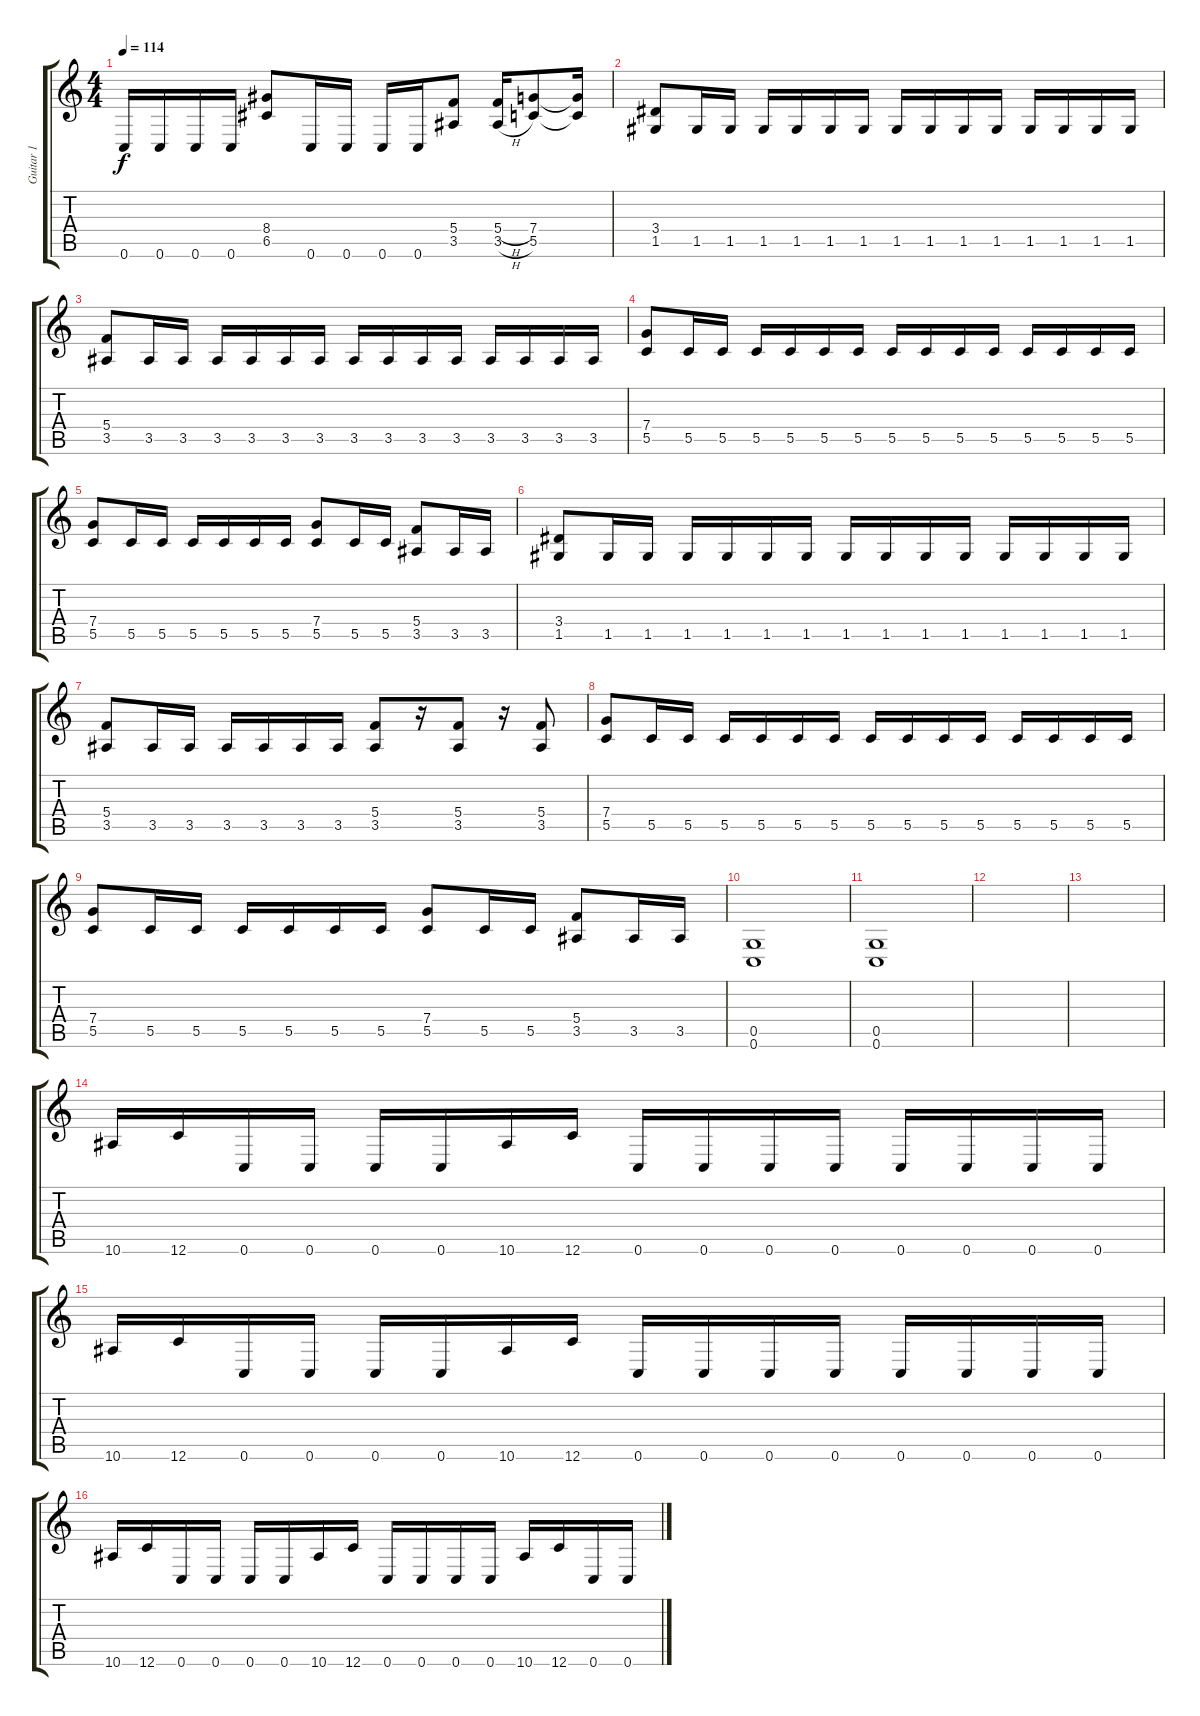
\track ("Guitar 1" "Guitar 1") {instrument distortionguitar}
\staff {score tabs}
\tuning (E4 C4 G3 C3 G2 C2) {hide}
\ts (4 4)
\tempo 114
\clef g2
\ks c
0.6.16{dy f} 0.6.16 0.6.16 0.6.16 (8.4 6.5).8 0.6.16 0.6.16 0.6.16 0.6.16 (5.4 3.5).8 (5.4{h} 3.5{h}).16 (7.4 5.5).8 (7.4{t} 5.5{t}).16 |
(3.4 1.5).8 1.5.16 1.5.16 1.5.16 1.5.16 1.5.16 1.5.16 1.5.16 1.5.16 1.5.16 1.5.16 1.5.16 1.5.16 1.5.16 1.5.16 |
(5.4 3.5).8 3.5.16 3.5.16 3.5.16 3.5.16 3.5.16 3.5.16 3.5.16 3.5.16 3.5.16 3.5.16 3.5.16 3.5.16 3.5.16 3.5.16 |
(7.4 5.5).8 5.5.16 5.5.16 5.5.16 5.5.16 5.5.16 5.5.16 5.5.16 5.5.16 5.5.16 5.5.16 5.5.16 5.5.16 5.5.16 5.5.16 |
(7.4 5.5).8 5.5.16 5.5.16 5.5.16 5.5.16 5.5.16 5.5.16 (7.4 5.5).8 5.5.16 5.5.16 (5.4 3.5).8 3.5.16 3.5.16 |
(3.4 1.5).8 1.5.16 1.5.16 1.5.16 1.5.16 1.5.16 1.5.16 1.5.16 1.5.16 1.5.16 1.5.16 1.5.16 1.5.16 1.5.16 1.5.16 |
(5.4 3.5).8 3.5.16 3.5.16 3.5.16 3.5.16 3.5.16 3.5.16 (5.4 3.5).8 r.16 (5.4 3.5).8 r.16 (5.4 3.5).8 |
(7.4 5.5).8 5.5.16 5.5.16 5.5.16 5.5.16 5.5.16 5.5.16 5.5.16 5.5.16 5.5.16 5.5.16 5.5.16 5.5.16 5.5.16 5.5.16 |
(7.4 5.5).8 5.5.16 5.5.16 5.5.16 5.5.16 5.5.16 5.5.16 (7.4 5.5).8 5.5.16 5.5.16 (5.4 3.5).8 3.5.16 3.5.16 |
(0.5 0.6).1 |
(0.5 0.6).1 |
|
|
10.6.16 12.6.16 0.6.16 0.6.16 0.6.16 0.6.16 10.6.16 12.6.16 0.6.16 0.6.16 0.6.16 0.6.16 0.6.16 0.6.16 0.6.16 0.6.16 |
10.6.16 12.6.16 0.6.16 0.6.16 0.6.16 0.6.16 10.6.16 12.6.16 0.6.16 0.6.16 0.6.16 0.6.16 0.6.16 0.6.16 0.6.16 0.6.16 |
10.6.16 12.6.16 0.6.16 0.6.16 0.6.16 0.6.16 10.6.16 12.6.16 0.6.16 0.6.16 0.6.16 0.6.16 10.6.16 12.6.16 0.6.16 0.6.16
